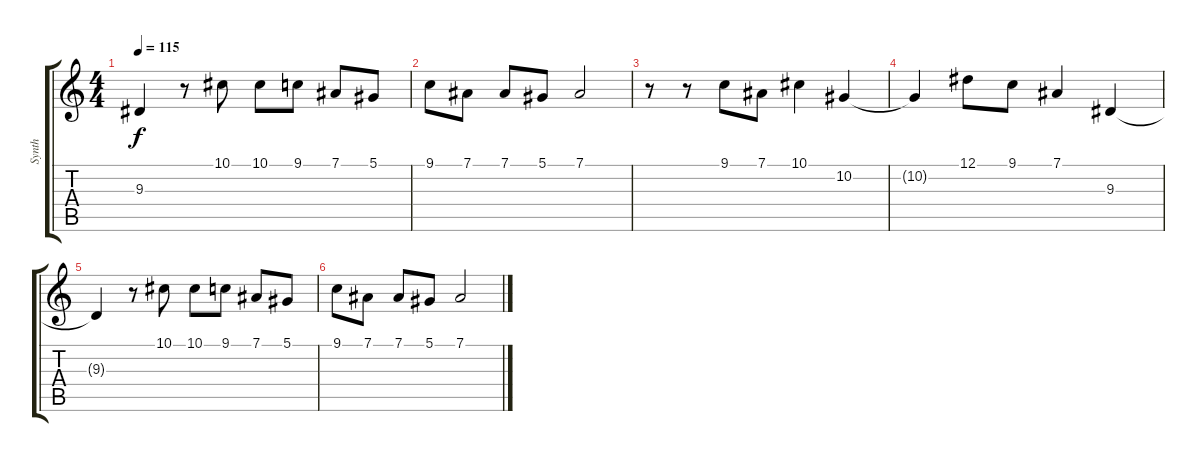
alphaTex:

\track ("Synth" "Synth") {instrument lead2sawtooth}
\staff {score tabs}
\tuning (Eb4 Bb3 Gb3 Db3 Ab2 Eb2) {hide}
\ts (4 4)
\tempo 115
\clef g2
\ks c
9.3{t}.4{dy f} r.8 10.1.8 10.1.8 9.1.8 7.1.8 5.1.8 |
9.1.8 7.1.8 7.1.8 5.1.8 7.1.2 |
r.8 r.8 9.1.8 7.1.8 10.1.4 10.2.4 |
10.2{t}.4{volume 0} 12.1.8 9.1.8 7.1.4 9.3.4 |
9.3{t}.4 r.8 10.1.8 10.1.8 9.1.8 7.1.8 5.1.8 |
9.1.8 7.1.8 7.1.8 5.1.8 7.1.2
